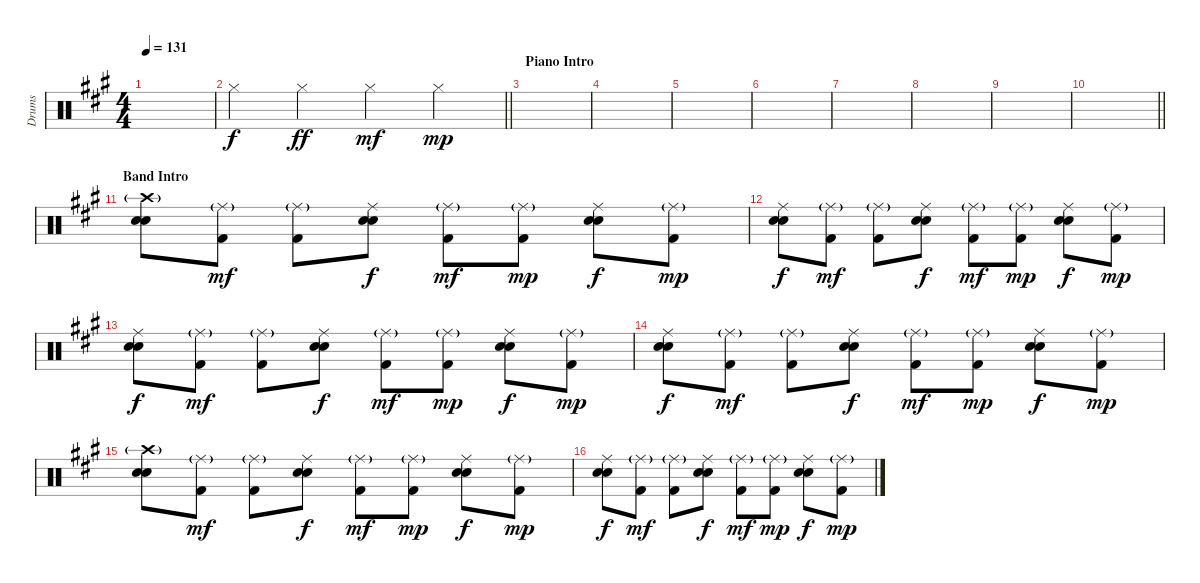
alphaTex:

\track ("Drums" "Drums") {instrument percussion}
\staff {score}
\articulation defaults
\ts (4 4)
\tempo 131
\clef neutral
\ks a
|
\barLineRight lightlight "Hi-Hat (closed)".4 "Hi-Hat (closed)".4{dy ff} "Hi-Hat (closed)".4{dy mf} "Hi-Hat (closed)".4{dy mp}
|
\section ("" "Piano Intro")
|
|
|
|
|
|
|
\barLineRight lightlight
|
\section ("" "Band Intro")
("Crash high (hit)"{g} "Electric Snare (hit)" "Snare (hit) 2").8 ("Ride (middle)"{g} "Kick (hit) 2").8{dy mf} ("Ride (middle)"{g} "Kick (hit) 2").8 ("Ride (middle)" "Electric Snare (hit)" "Snare (hit) 2").8{dy f} ("Ride (middle)"{g} "Kick (hit) 2").8{dy mf} ("Ride (middle)"{g} "Kick (hit) 2").8{dy mp} ("Ride (middle)" "Electric Snare (hit)" "Snare (hit) 2").8{dy f} ("Ride (middle)"{g} "Kick (hit) 2").8{dy mp} |
("Ride (middle)" "Electric Snare (hit)" "Snare (hit) 2").8{dy f} ("Ride (middle)"{g} "Kick (hit) 2").8{dy mf} ("Ride (middle)"{g} "Kick (hit) 2").8 ("Ride (middle)" "Electric Snare (hit)" "Snare (hit) 2").8{dy f} ("Ride (middle)"{g} "Kick (hit) 2").8{dy mf} ("Ride (middle)"{g} "Kick (hit) 2").8{dy mp} ("Ride (middle)" "Electric Snare (hit)" "Snare (hit) 2").8{dy f} ("Ride (middle)"{g} "Kick (hit) 2").8{dy mp} |
("Ride (middle)" "Electric Snare (hit)" "Snare (hit) 2").8{dy f} ("Ride (middle)"{g} "Kick (hit) 2").8{dy mf} ("Ride (middle)"{g} "Kick (hit) 2").8 ("Ride (middle)" "Electric Snare (hit)" "Snare (hit) 2").8{dy f} ("Ride (middle)"{g} "Kick (hit) 2").8{dy mf} ("Ride (middle)"{g} "Kick (hit) 2").8{dy mp} ("Ride (middle)" "Electric Snare (hit)" "Snare (hit) 2").8{dy f} ("Ride (middle)"{g} "Kick (hit) 2").8{dy mp} |
("Ride (middle)" "Electric Snare (hit)" "Snare (hit) 2").8{dy f} ("Ride (middle)"{g} "Kick (hit) 2").8{dy mf} ("Ride (middle)"{g} "Kick (hit) 2").8 ("Ride (middle)" "Electric Snare (hit)" "Snare (hit) 2").8{dy f} ("Ride (middle)"{g} "Kick (hit) 2").8{dy mf} ("Ride (middle)"{g} "Kick (hit) 2").8{dy mp} ("Ride (middle)" "Electric Snare (hit)" "Snare (hit) 2").8{dy f} ("Ride (middle)"{g} "Kick (hit) 2").8{dy mp} |
("Crash high (hit)"{g} "Electric Snare (hit)" "Snare (hit) 2").8 ("Ride (middle)"{g} "Kick (hit) 2").8{dy mf} ("Ride (middle)"{g} "Kick (hit) 2").8 ("Ride (middle)" "Electric Snare (hit)" "Snare (hit) 2").8{dy f} ("Ride (middle)"{g} "Kick (hit) 2").8{dy mf} ("Ride (middle)"{g} "Kick (hit) 2").8{dy mp} ("Ride (middle)" "Electric Snare (hit)" "Snare (hit) 2").8{dy f} ("Ride (middle)"{g} "Kick (hit) 2").8{dy mp} |
("Ride (middle)" "Electric Snare (hit)" "Snare (hit) 2").8{dy f} ("Ride (middle)"{g} "Kick (hit) 2").8{dy mf} ("Ride (middle)"{g} "Kick (hit) 2").8 ("Ride (middle)" "Electric Snare (hit)" "Snare (hit) 2").8{dy f} ("Ride (middle)"{g} "Kick (hit) 2").8{dy mf} ("Ride (middle)"{g} "Kick (hit) 2").8{dy mp} ("Ride (middle)" "Electric Snare (hit)" "Snare (hit) 2").8{dy f} ("Ride (middle)"{g} "Kick (hit) 2").8{dy mp}
